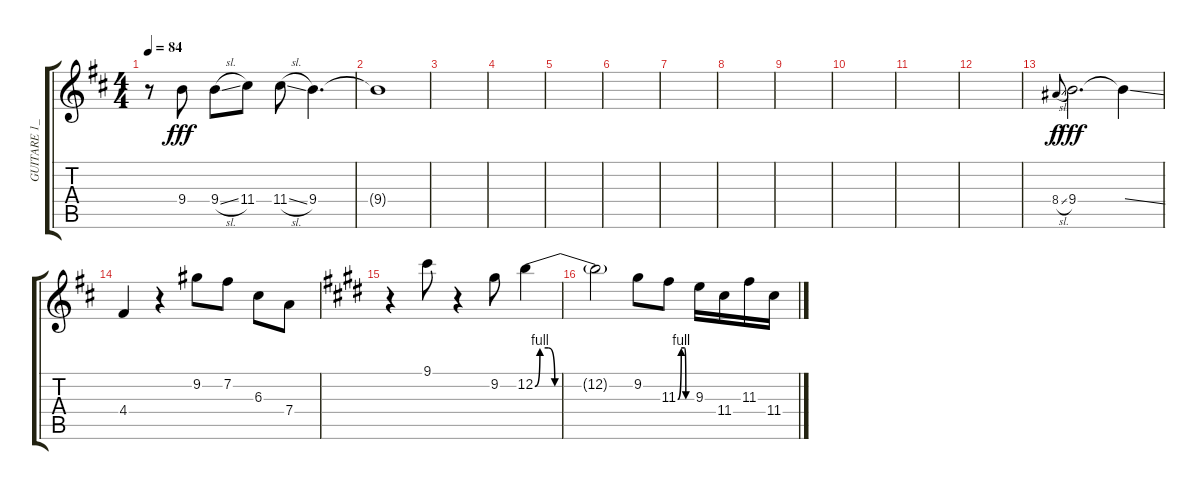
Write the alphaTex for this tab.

\track ("GUITARE 1_2" "GUITARE 1_") {instrument distortionguitar}
\staff {score tabs}
\tuning (E4 B3 G3 D3 A2 E2) {hide}
\ts (4 4)
\tempo 84
\clef g2
\ks d
r.8{dy fff} 9.4.8 9.4{sl}.8 11.4.8 11.4{sl}.8 9.4.4{d} |
9.4{t}.1 |
|
|
|
|
|
|
|
|
|
|
8.4{sl}.8{gr onbeat dy f} 9.4.2{d dy fff} 9.4{ss t}.4 |
4.4.4 r.4 9.2.8 7.2.8 6.3.8 7.4.8 |
\ks e
r.4 9.1.8 r.4 9.2.8 12.2{be (custom 0 0 3 4 8 4 12 0 21 0 30 0 60 0)}.4 |
12.2{t}.2 9.2.8 11.3{be (custom 0 0 15 4 30 4 35 0 45 0 60 0)}.8 9.3.16 11.4.16 11.3.16 11.4.16
